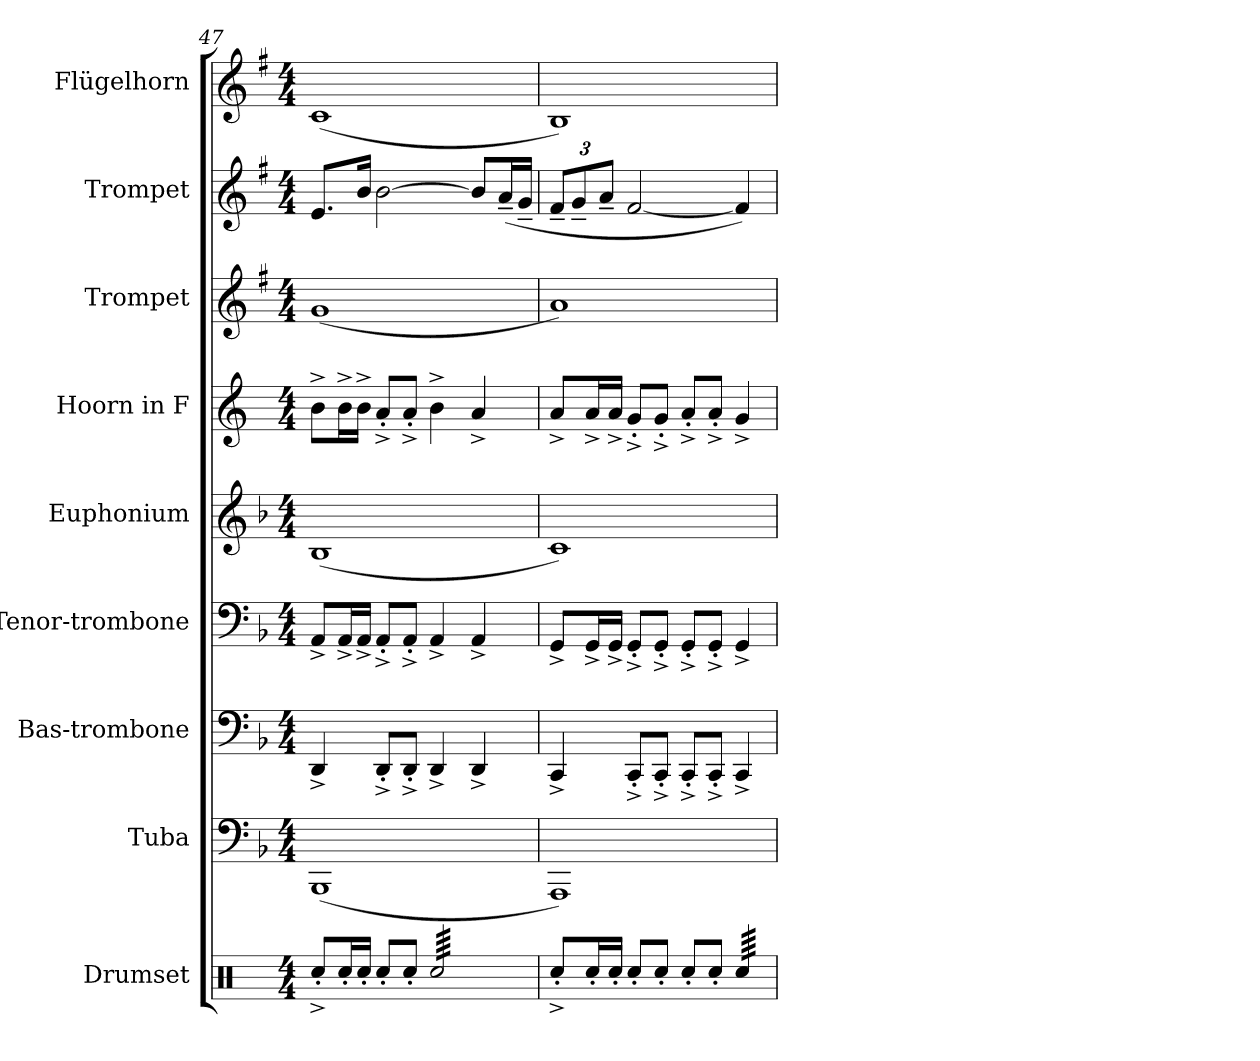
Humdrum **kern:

**kern	**kern	**kern	**kern	**kern	**kern	**kern	**kern	**kern
*part9	*part8	*part7	*part6	*part5	*part4	*part3	*part2	*part1
*staff9	*staff8	*staff7	*staff6	*staff5	*staff4	*staff3	*staff2	*staff1
*I"Drumset	*I"Tuba	*I"Bas-trombone	*I"Tenor-trombone	*I"Euphonium	*I"Hoorn in F	*I"Trompet	*I"Trompet	*I"Flügelhorn
*I'Drs.	*I'Tba.	*I'Bs. Tbn.	*I'T. Tbn.	*I'Euph.	*	*I'Tpt.	*I'Tpt.	*I'Flghn.
*clefX	*clefF4	*clefF4	*clefF4	*clefG2	*clefG2	*clefG2	*clefG2	*clefG2
*	*	*	*	*ITrd8c14	*ITrd4c7	*ITrd1c2	*ITrd1c2	*ITrd1c2
*k[]	*k[b-]	*k[b-]	*k[b-]	*k[b-]	*k[b-]	*k[b-]	*k[b-]	*k[b-]
*M4/4	*M4/4	*M4/4	*M4/4	*M4/4	*M4/4	*M4/4	*M4/4	*M4/4
=47	=47	=47	=47	=47	=47	=47	=47	=47
8Rcc^'/L	(1BBB-	4DD^/	8AA^/L	(1BB-	8e^\L	(1f	8.d/L	(1B-
16Rcc'/L	.	.	16AA^/L	.	16e^\L	.	.	.
16Rcc'/JJ	.	.	16AA^/JJ	.	16e^\JJ	.	16a/Jk	.
8Rcc'/L	.	8DD'^/L	8AA^'/L	.	8d^'/L	.	[2a\	.
8Rcc'/J	.	8DD'^/J	8AA^'/J	.	8d^'/J	.	.	.
*tremolo	*	*	*	*	*	*	*	*
64Rcc/LLLL	.	4DD^/	4AA^/	.	4e^\	.	.	.
64Rcc/	.	.	.	.	.	.	.	.
64Rcc/	.	.	.	.	.	.	.	.
64Rcc/	.	.	.	.	.	.	.	.
64Rcc/	.	.	.	.	.	.	.	.
64Rcc/	.	.	.	.	.	.	.	.
64Rcc/	.	.	.	.	.	.	.	.
64Rcc/	.	.	.	.	.	.	.	.
64Rcc/	.	.	.	.	.	.	.	.
64Rcc/	.	.	.	.	.	.	.	.
64Rcc/	.	.	.	.	.	.	.	.
64Rcc/	.	.	.	.	.	.	.	.
64Rcc/	.	.	.	.	.	.	.	.
64Rcc/	.	.	.	.	.	.	.	.
64Rcc/	.	.	.	.	.	.	.	.
64Rcc/	.	.	.	.	.	.	.	.
64Rcc/	.	4DD^/	4AA^/	.	4d^/	.	8a/L]	.
64Rcc/	.	.	.	.	.	.	.	.
64Rcc/	.	.	.	.	.	.	.	.
64Rcc/	.	.	.	.	.	.	.	.
64Rcc/	.	.	.	.	.	.	.	.
64Rcc/	.	.	.	.	.	.	.	.
64Rcc/	.	.	.	.	.	.	.	.
64Rcc/	.	.	.	.	.	.	.	.
64Rcc/	.	.	.	.	.	.	(16g~/L	.
64Rcc/	.	.	.	.	.	.	.	.
64Rcc/	.	.	.	.	.	.	.	.
64Rcc/	.	.	.	.	.	.	.	.
64Rcc/	.	.	.	.	.	.	16f~/JJ	.
64Rcc/	.	.	.	.	.	.	.	.
64Rcc/	.	.	.	.	.	.	.	.
64Rcc/JJJJ	.	.	.	.	.	.	.	.
*Xtremolo	*	*	*	*	*	*	*	*
!!LO:PB:g=z
=48	=48	=48	=48	=48	=48	=48	=48	=48
*	*	*	*	*	*	*	*Xbrackettup	*
8Rcc^'/L	1AAA)	4CC^/	8GG^/L	1C)	8d^/L	1g)	12e~/L	1A)
.	.	.	.	.	.	.	12f~/	.
16Rcc'/L	.	.	16GG^/L	.	16d^/L	.	.	.
.	.	.	.	.	.	.	12g~/J	.
16Rcc'/JJ	.	.	16GG^/JJ	.	16d^/JJ	.	.	.
8Rcc'/L	.	8CC^'/L	8GG^'/L	.	8c^'/L	.	[2e/	.
8Rcc'/J	.	8CC^'/J	8GG^'/J	.	8c^'/J	.	.	.
8Rcc'/L	.	8CC^'/L	8GG^'/L	.	8d^'/L	.	.	.
8Rcc'/J	.	8CC^'/J	8GG^'/J	.	8d^'/J	.	.	.
*tremolo	*	*	*	*	*	*	*	*
64Rcc/LLLL	.	4CC^/	4GG^/	.	4c^/	.	4e/])	.
64Rcc/	.	.	.	.	.	.	.	.
64Rcc/	.	.	.	.	.	.	.	.
64Rcc/	.	.	.	.	.	.	.	.
64Rcc/	.	.	.	.	.	.	.	.
64Rcc/	.	.	.	.	.	.	.	.
64Rcc/	.	.	.	.	.	.	.	.
64Rcc/	.	.	.	.	.	.	.	.
64Rcc/	.	.	.	.	.	.	.	.
64Rcc/	.	.	.	.	.	.	.	.
64Rcc/	.	.	.	.	.	.	.	.
64Rcc/	.	.	.	.	.	.	.	.
64Rcc/	.	.	.	.	.	.	.	.
64Rcc/	.	.	.	.	.	.	.	.
64Rcc/	.	.	.	.	.	.	.	.
64Rcc/JJJJ	.	.	.	.	.	.	.	.
*Xtremolo	*	*	*	*	*	*	*	*
=	=	=	=	=	=	=	=	=
*-	*-	*-	*-	*-	*-	*-	*-	*-
